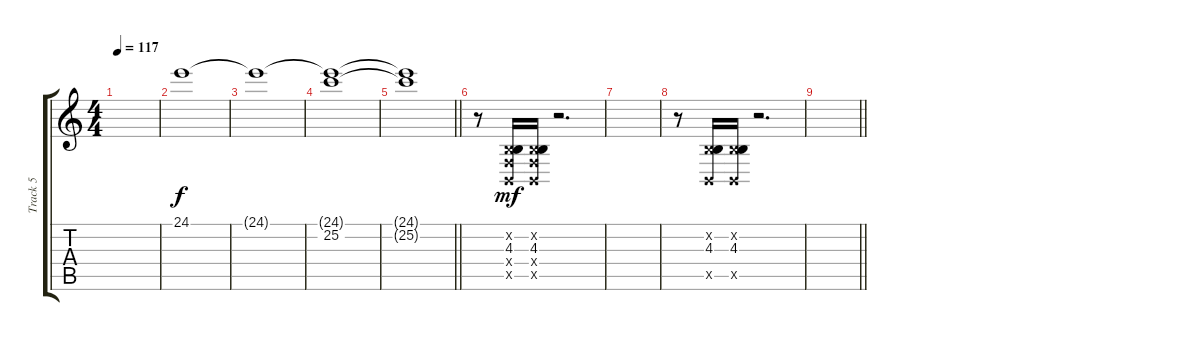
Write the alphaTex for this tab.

\track ("Track 5" "Track 5") {instrument celesta}
\staff {score tabs}
\tuning (E4 B3 G3 D3 A2 E2) {hide}
\ts (4 4)
\tempo 117
\clef g2
\ks c
|
24.1.1{dy f instrument synthstrings1} |
24.1{t}.1 |
(24.1{t} 25.2).1 |
\barLineRight lightlight
(24.1{t} 25.2{t}).1 |
r.8 (0.2{x} 4.3 3.4{x} 2.5{x}).16{dy mf} (0.2{x} 4.3 3.4{x} 2.5{x}).16 r.2{d} |
|
r.8 (0.2{x} 4.3 2.5{x}).16 (0.2{x} 4.3 2.5{x}).16 r.2{d} |
\barLineRight lightlight
